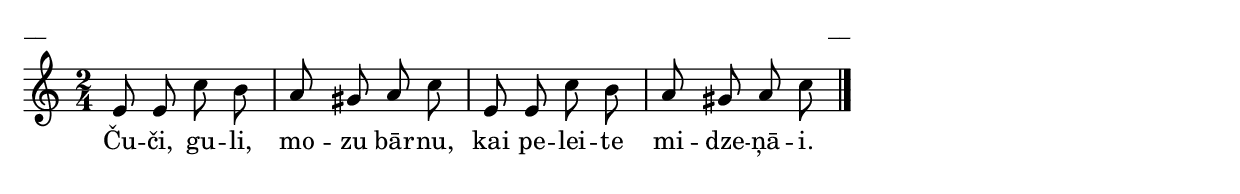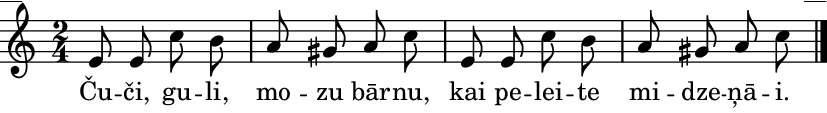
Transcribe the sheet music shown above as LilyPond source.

\version "2.13.18"
#(ly:set-option 'crop #t)

%\header {
%    title = "Čuči, guli, mozu bārnu"
%}
\paper {
line-width = 14\cm
left-margin = 0.4\cm
between-system-padding = 0.1\cm
between-system-space = 0.1\cm
}
\layout {
indent = #0
ragged-last = ##f
}

voiceA = \relative c' {
\clef "treble"
\key a \minor
\time 2/4
\slurDashed
e8 e c' b | a8 gis a c | e,8 e c' b | a8 gis a c
\bar "|." 
} 

lyricA = \lyricmode {
Ču -- či, gu -- li, mo -- zu bār -- nu, kai pe -- lei -- te mi -- dze -- ņā -- i. 
} 

fullScore = <<
\new Staff {
<<
\new Voice = "voiceA" { \oneVoice \autoBeamOff \voiceA }
\new Lyrics \lyricsto "voiceA" \lyricA
>>
}
>>

\score {
\fullScore
\header { piece = "__" opus = "__" }
}
\markup { \with-color #(x11-color 'white) \sans \smaller "__" }
\score {
\unfoldRepeats
\fullScore
\midi {
\context { \Staff \remove "Staff_performer" }
\context { \Voice \consists "Staff_performer" }
}
}


